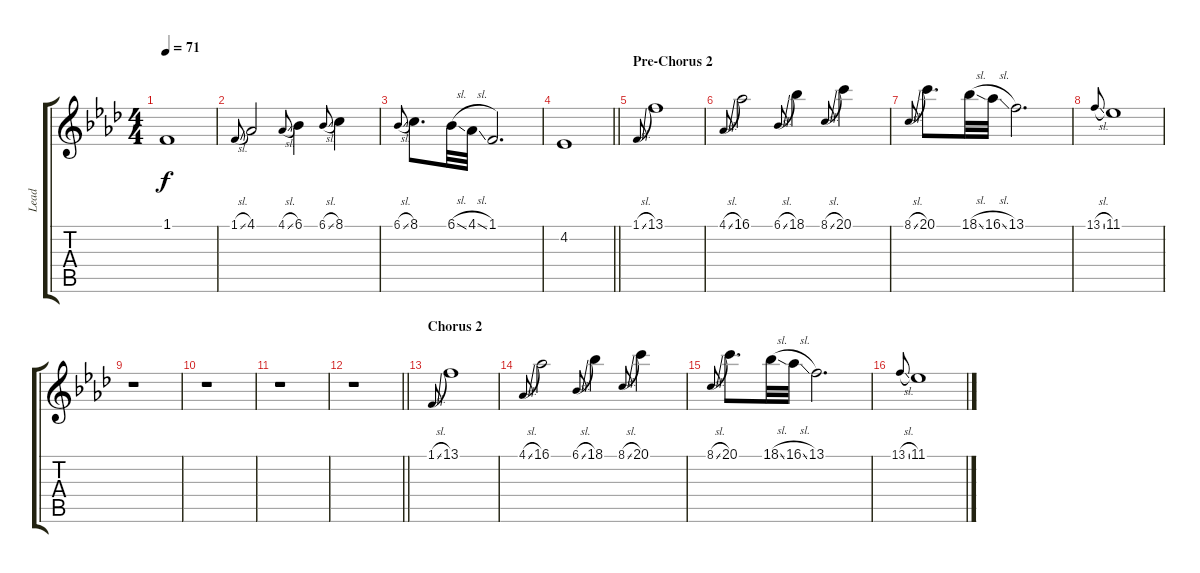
\track ("Lead" "Lead") {instrument electricpiano1}
\staff {score tabs}
\tuning (E4 B3 G3 D3 A2 E2) {hide}
\ts (4 4)
\tempo 71
\clef g2
\ks ab
1.1.1{dy f volume 10 instrument electricpiano1} |
1.1{sl}.8{gr onbeat} 4.1.2 4.1{sl}.8{gr onbeat} 6.1.4 6.1{sl}.8{gr onbeat} 8.1.4 |
6.1{sl}.8{gr onbeat} 8.1.8{d} 6.1{sl}.32 4.1{sl}.32 1.1.2{d} |
\barLineRight lightlight
4.2.1 |
\section ("" "Pre-Chorus 2")
1.1{sl}.8{gr onbeat} 13.1.1 |
4.1{sl}.8{gr onbeat} 16.1.2 6.1{sl}.8{gr onbeat} 18.1.4 8.1{sl}.8{gr onbeat} 20.1.4 |
8.1{sl}.8{gr onbeat} 20.1.8{d} 18.1{sl}.32 16.1{sl}.32 13.1.2{d} |
13.1{sl}.8{gr onbeat} 11.1.1 |
r.1 |
r.1 |
r.1 |
\barLineRight lightlight
r.1 |
\section ("" "Chorus 2")
1.1{sl}.8{gr onbeat} 13.1.1 |
4.1{sl}.8{gr onbeat} 16.1.2 6.1{sl}.8{gr onbeat} 18.1.4 8.1{sl}.8{gr onbeat} 20.1.4 |
8.1{sl}.8{gr onbeat} 20.1.8{d} 18.1{sl}.32 16.1{sl}.32 13.1.2{d} |
13.1{sl}.8{gr onbeat} 11.1.1
